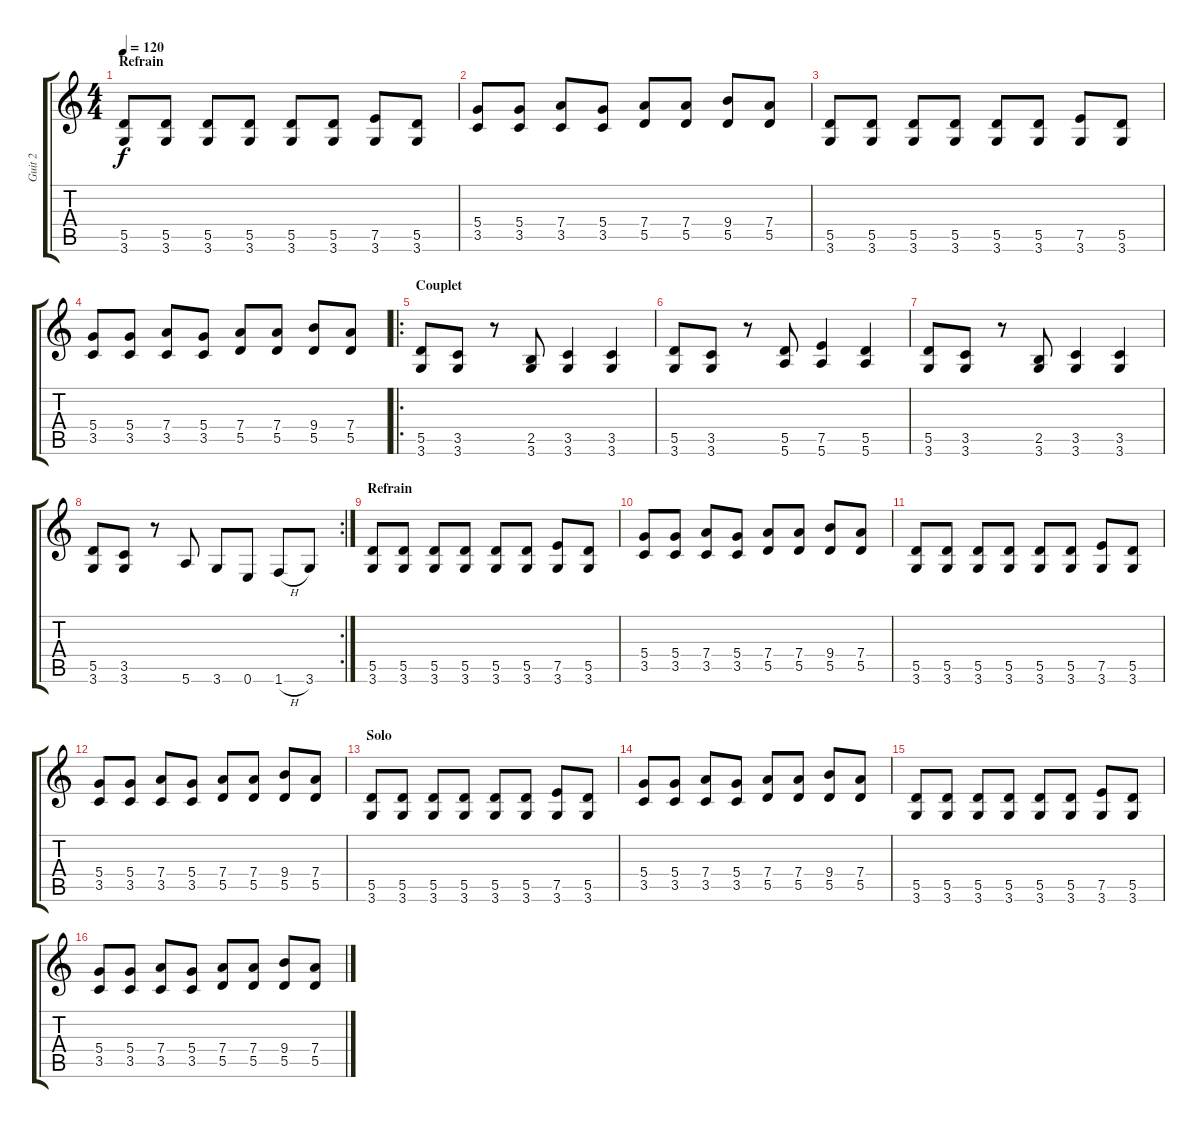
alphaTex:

\track ("Guit 2" "Guit 2") {instrument overdrivenguitar}
\staff {score tabs}
\tuning (E4 B3 G3 D3 A2 E2) {hide}
\ts (4 4)
\section ("" "Refrain")
\tempo 120
\clef g2
\ks c
(5.5 3.6).8{dy f} (5.5 3.6).8 (5.5 3.6).8 (5.5 3.6).8 (5.5 3.6).8 (5.5 3.6).8 (7.5 3.6).8 (5.5 3.6).8 |
(5.4 3.5).8 (5.4 3.5).8 (7.4 3.5).8 (5.4 3.5).8 (7.4 5.5).8 (7.4 5.5).8 (9.4 5.5).8 (7.4 5.5).8 |
(5.5 3.6).8 (5.5 3.6).8 (5.5 3.6).8 (5.5 3.6).8 (5.5 3.6).8 (5.5 3.6).8 (7.5 3.6).8 (5.5 3.6).8 |
(5.4 3.5).8 (5.4 3.5).8 (7.4 3.5).8 (5.4 3.5).8 (7.4 5.5).8 (7.4 5.5).8 (9.4 5.5).8 (7.4 5.5).8 |
\ro
\section ("" "Couplet")
(5.5 3.6).8 (3.5 3.6).8 r.8 (2.5 3.6).8 (3.5 3.6).4 (3.5 3.6).4 |
(5.5 3.6).8 (3.5 3.6).8 r.8 (5.5 5.6).8 (7.5 5.6).4 (5.5 5.6).4 |
(5.5 3.6).8 (3.5 3.6).8 r.8 (2.5 3.6).8 (3.5 3.6).4 (3.5 3.6).4 |
\rc 2
(5.5 3.6).8 (3.5 3.6).8 r.8 5.6.8 3.6.8 0.6.8 1.6{h}.8 3.6.8 |
\section ("" "Refrain")
(5.5 3.6).8 (5.5 3.6).8 (5.5 3.6).8 (5.5 3.6).8 (5.5 3.6).8 (5.5 3.6).8 (7.5 3.6).8 (5.5 3.6).8 |
(5.4 3.5).8 (5.4 3.5).8 (7.4 3.5).8 (5.4 3.5).8 (7.4 5.5).8 (7.4 5.5).8 (9.4 5.5).8 (7.4 5.5).8 |
(5.5 3.6).8 (5.5 3.6).8 (5.5 3.6).8 (5.5 3.6).8 (5.5 3.6).8 (5.5 3.6).8 (7.5 3.6).8 (5.5 3.6).8 |
(5.4 3.5).8 (5.4 3.5).8 (7.4 3.5).8 (5.4 3.5).8 (7.4 5.5).8 (7.4 5.5).8 (9.4 5.5).8 (7.4 5.5).8 |
\section ("" "Solo")
(5.5 3.6).8 (5.5 3.6).8 (5.5 3.6).8 (5.5 3.6).8 (5.5 3.6).8 (5.5 3.6).8 (7.5 3.6).8 (5.5 3.6).8 |
(5.4 3.5).8 (5.4 3.5).8 (7.4 3.5).8 (5.4 3.5).8 (7.4 5.5).8 (7.4 5.5).8 (9.4 5.5).8 (7.4 5.5).8 |
(5.5 3.6).8 (5.5 3.6).8 (5.5 3.6).8 (5.5 3.6).8 (5.5 3.6).8 (5.5 3.6).8 (7.5 3.6).8 (5.5 3.6).8 |
(5.4 3.5).8 (5.4 3.5).8 (7.4 3.5).8 (5.4 3.5).8 (7.4 5.5).8 (7.4 5.5).8 (9.4 5.5).8 (7.4 5.5).8
